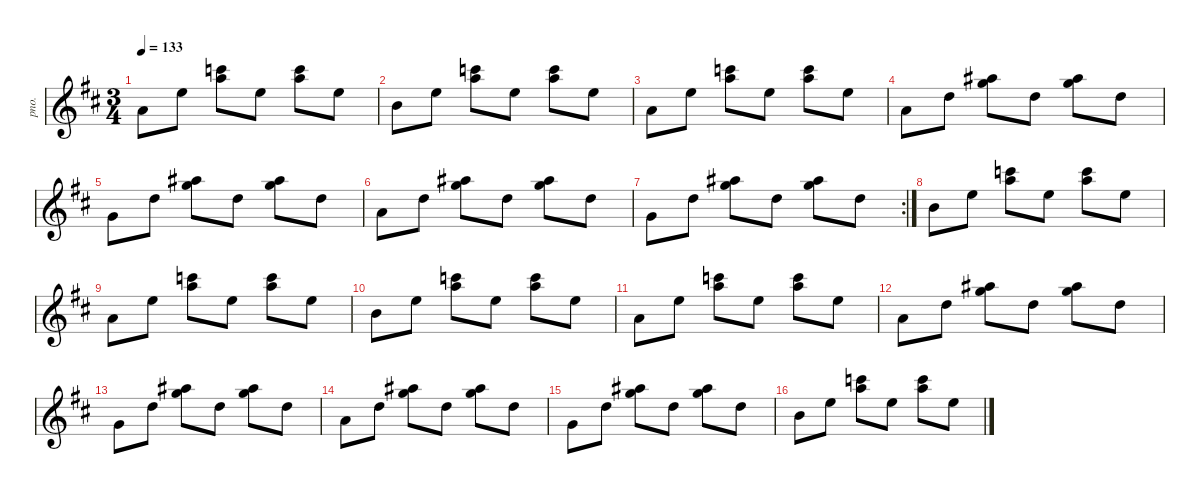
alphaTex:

\defaultSystemsLayout 4
\hideDynamics
\bracketExtendMode nobrackets
\otherSystemsTrackNameOrientation horizontal
\track ("Keyboards" "pno.") {defaultSystemsLayout 4 instrument acousticgrandpiano}
\staff {score}
\tuning (E4 B3 G3 D3 A2 E2)
\ts (3 4)
\tempo 133
\clef g2
\ks bminor
19.4{acc forcenatural}.8{dy f beam Down} 21.3{acc forcenatural}.8{beam Down} (20.1{acc forcenatural} 22.2{acc forcenatural}).8{beam Down} 21.3{acc forcenatural}.8{beam Down} (20.1{acc forcenatural} 22.2{acc forcenatural}).8{beam Down} 21.3{acc forcenatural}.8{beam Down} |
21.4{acc forcenatural}.8{beam Down} 21.3{acc forcenatural}.8{beam Down} (20.1{acc forcenatural} 22.2{acc forcenatural}).8{beam Down} 21.3{acc forcenatural}.8{beam Down} (20.1{acc forcenatural} 22.2{acc forcenatural}).8{beam Down} 21.3{acc forcenatural}.8{beam Down} |
19.4{acc forcenatural}.8{beam Down} 21.3{acc forcenatural}.8{beam Down} (20.1{acc forcenatural} 22.2{acc forcenatural}).8{beam Down} 21.3{acc forcenatural}.8{beam Down} (20.1{acc forcenatural} 22.2{acc forcenatural}).8{beam Down} 21.3{acc forcenatural}.8{beam Down} |
19.4{acc forcenatural}.8{beam Down} 19.3{acc forcenatural}.8{beam Down} (18.1{acc #} 20.2{acc forcenatural}).8{beam Down} 19.3{acc forcenatural}.8{beam Down} (18.1{acc #} 20.2{acc forcenatural}).8{beam Down} 19.3{acc forcenatural}.8{beam Down} |
17.4{acc forcenatural}.8{beam Down} 19.3{acc forcenatural}.8{beam Down} (18.1{acc #} 20.2{acc forcenatural}).8{beam Down} 19.3{acc forcenatural}.8{beam Down} (18.1{acc #} 20.2{acc forcenatural}).8{beam Down} 19.3{acc forcenatural}.8{beam Down} |
19.4{acc forcenatural}.8{beam Down} 19.3{acc forcenatural}.8{beam Down} (18.1{acc #} 20.2{acc forcenatural}).8{beam Down} 19.3{acc forcenatural}.8{beam Down} (18.1{acc #} 20.2{acc forcenatural}).8{beam Down} 19.3{acc forcenatural}.8{beam Down} |
\rc 2
17.4{acc forcenatural}.8{beam Down} 19.3{acc forcenatural}.8{beam Down} (18.1{acc #} 20.2{acc forcenatural}).8{beam Down} 19.3{acc forcenatural}.8{beam Down} (18.1{acc #} 20.2{acc forcenatural}).8{beam Down} 19.3{acc forcenatural}.8{beam Down} |
21.4{acc forcenatural}.8{beam Down} 21.3{acc forcenatural}.8{beam Down} (20.1{acc forcenatural} 22.2{acc forcenatural}).8{beam Down} 21.3{acc forcenatural}.8{beam Down} (20.1{acc forcenatural} 22.2{acc forcenatural}).8{beam Down} 21.3{acc forcenatural}.8{beam Down} |
19.4{acc forcenatural}.8{beam Down} 21.3{acc forcenatural}.8{beam Down} (20.1{acc forcenatural} 22.2{acc forcenatural}).8{beam Down} 21.3{acc forcenatural}.8{beam Down} (20.1{acc forcenatural} 22.2{acc forcenatural}).8{beam Down} 21.3{acc forcenatural}.8{beam Down} |
21.4{acc forcenatural}.8{beam Down} 21.3{acc forcenatural}.8{beam Down} (20.1{acc forcenatural} 22.2{acc forcenatural}).8{beam Down} 21.3{acc forcenatural}.8{beam Down} (20.1{acc forcenatural} 22.2{acc forcenatural}).8{beam Down} 21.3{acc forcenatural}.8{beam Down} |
19.4{acc forcenatural}.8{beam Down} 21.3{acc forcenatural}.8{beam Down} (20.1{acc forcenatural} 22.2{acc forcenatural}).8{beam Down} 21.3{acc forcenatural}.8{beam Down} (20.1{acc forcenatural} 22.2{acc forcenatural}).8{beam Down} 21.3{acc forcenatural}.8{beam Down} |
19.4{acc forcenatural}.8{beam Down} 19.3{acc forcenatural}.8{beam Down} (18.1{acc #} 20.2{acc forcenatural}).8{beam Down} 19.3{acc forcenatural}.8{beam Down} (18.1{acc #} 20.2{acc forcenatural}).8{beam Down} 19.3{acc forcenatural}.8{beam Down} |
17.4{acc forcenatural}.8{beam Down} 19.3{acc forcenatural}.8{beam Down} (18.1{acc #} 20.2{acc forcenatural}).8{beam Down} 19.3{acc forcenatural}.8{beam Down} (18.1{acc #} 20.2{acc forcenatural}).8{beam Down} 19.3{acc forcenatural}.8{beam Down} |
19.4{acc forcenatural}.8{beam Down} 19.3{acc forcenatural}.8{beam Down} (18.1{acc #} 20.2{acc forcenatural}).8{beam Down} 19.3{acc forcenatural}.8{beam Down} (18.1{acc #} 20.2{acc forcenatural}).8{beam Down} 19.3{acc forcenatural}.8{beam Down} |
17.4{acc forcenatural}.8{beam Down} 19.3{acc forcenatural}.8{beam Down} (18.1{acc #} 20.2{acc forcenatural}).8{beam Down} 19.3{acc forcenatural}.8{beam Down} (18.1{acc #} 20.2{acc forcenatural}).8{beam Down} 19.3{acc forcenatural}.8{beam Down} |
21.4{acc forcenatural}.8{beam Down} 21.3{acc forcenatural}.8{beam Down} (20.1{acc forcenatural} 22.2{acc forcenatural}).8{beam Down} 21.3{acc forcenatural}.8{beam Down} (20.1{acc forcenatural} 22.2{acc forcenatural}).8{beam Down} 21.3{acc forcenatural}.8{beam Down}
